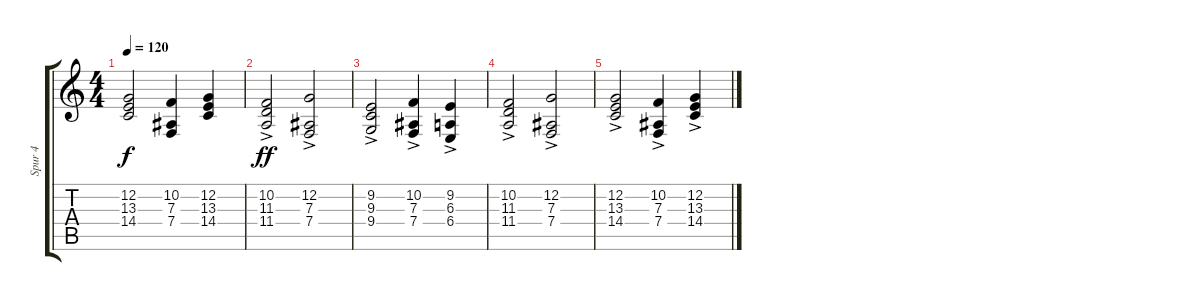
\track ("Spur 4" "Spur 4") {instrument cello}
\staff {score tabs}
\tuning (C4 G3 Eb3 Bb2 F2 C2) {hide}
\ts (4 4)
\tempo 120
\clef g2
\ks c
(12.2 13.3 14.4).2{dy f} (10.2 7.3 7.4).4 (12.2 13.3 14.4).4 |
(10.2 11.3{ac} 11.4{ac}).2{dy ff volume 14 instrument choiraahs} (12.2 7.3{ac} 7.4{ac}).2 |
(9.2 9.3 9.4{ac}).2{volume 10} (10.2 7.3 7.4{ac}).4 (9.2 6.3 6.4{ac}).4 |
(10.2 11.3 11.4{ac}).2{volume 8 instrument choiraahs} (12.2 7.3 7.4{ac}).2 |
(12.2 13.3 14.4{ac}).2{volume 4} (10.2 7.3 7.4{ac}).4 (12.2 13.3 14.4{ac}).4{volume 2}
